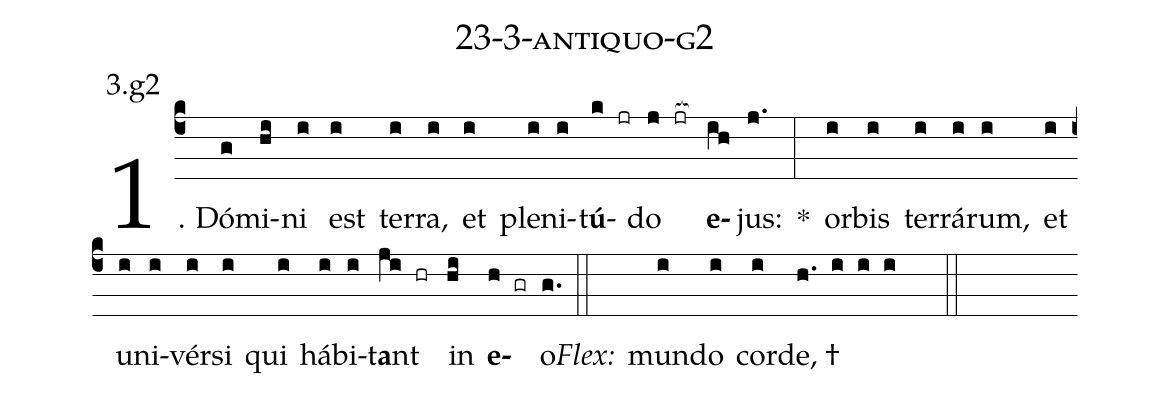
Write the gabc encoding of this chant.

name: 23-3-antiquo-g2;
annotation: 3.g2;
%%
(c4)1. Dó(g)mi(hi)ni(i) est(i) ter(i)ra,(i) et(i) ple(i)ni(i)t<b>ú</b>(k jr)do(j jr[ocb:1{]) <b>e</b>(ih[ocb:0}])jus:(j.) *(:) or(i)bis(i) ter(i)rá(i)rum,(i) et(i) u(i)ni(i)vér(i)si(i) qui(i) há(i)bi(i)t<b>a</b>nt(ji hr) in(hi) <b>e</b>(h gr)o.(g.) (::)
<i>Flex:</i>()  mun(i)do(i) cor(i)de, †(h. i i i  ::)
